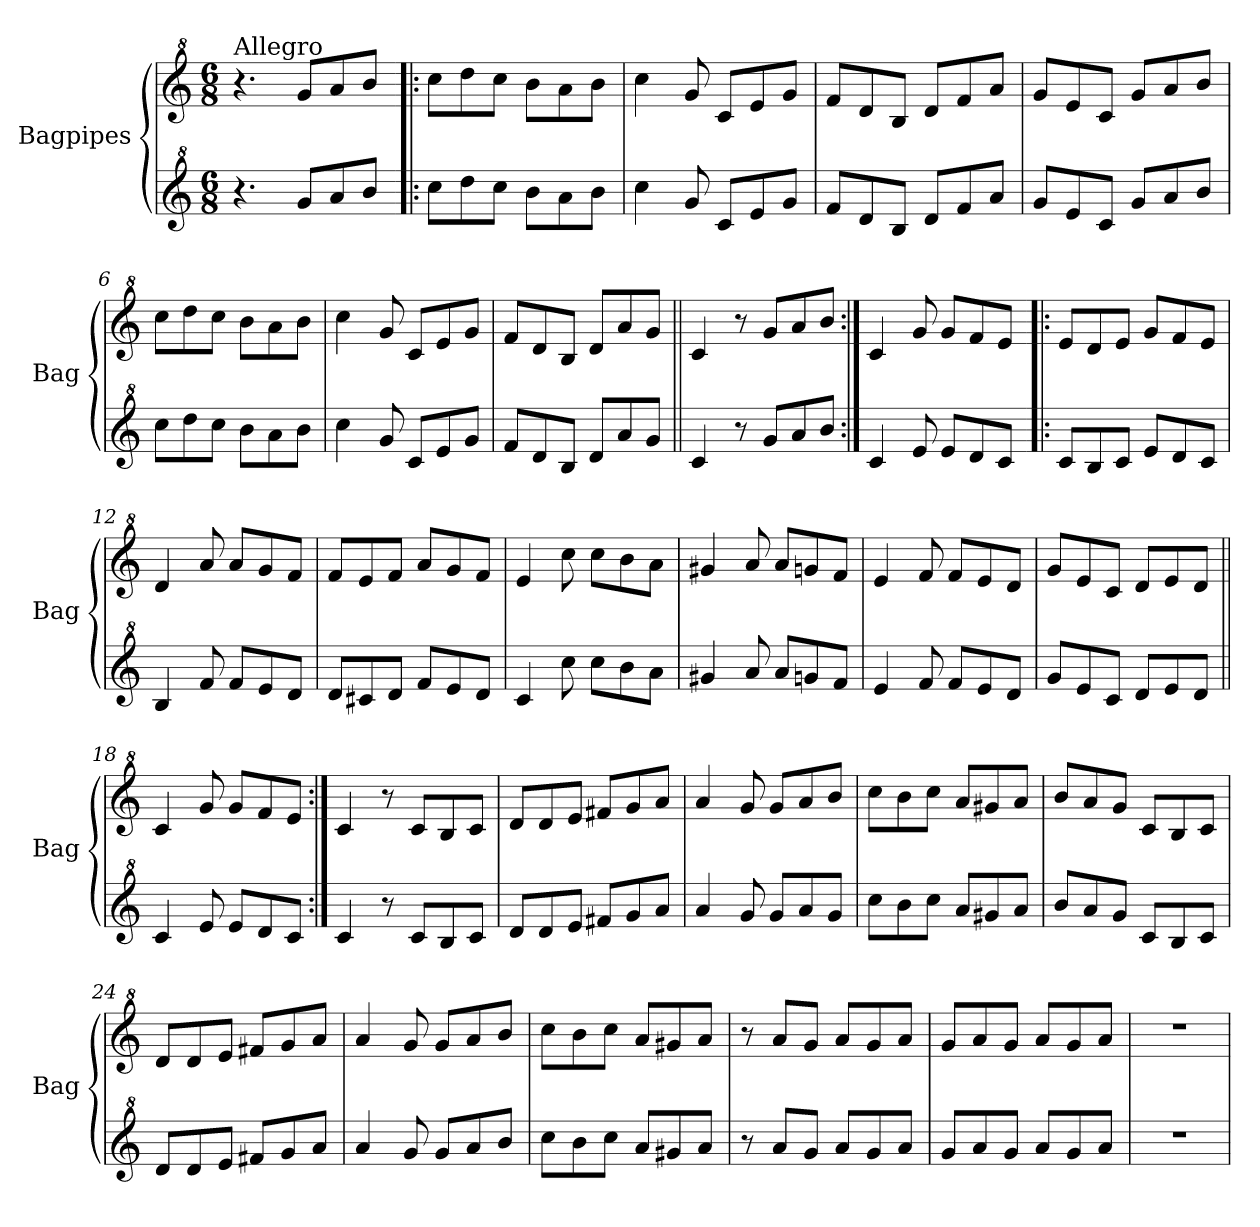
**kern	**kern
*part2	*part1
*staff2	*staff1
*I"Bagpipes	*I"Bagpipes
*I'Bag	*I'Bag
*clefG^2	*clefG^2
*k[]	*k[]
*C:	*C:
*M6/8	*M6/8
=1	=1
!	!LO:TX:a:t=Allegro
4.r	4.r
8gg/L	8gg/L
8aa/	8aa/
8bb/J	8bb/J
=2!|:	=2!|:
8ccc\L	8ccc\L
8ddd\	8ddd\
8ccc\J	8ccc\J
8bb\L	8bb\L
8aa\	8aa\
8bb\J	8bb\J
=3	=3
4ccc\	4ccc\
8gg/	8gg/
8cc/L	8cc/L
8ee/	8ee/
8gg/J	8gg/J
=4	=4
8ff/L	8ff/L
8dd/	8dd/
8b/J	8b/J
8dd/L	8dd/L
8ff/	8ff/
8aa/J	8aa/J
=5	=5
8gg/L	8gg/L
8ee/	8ee/
8cc/J	8cc/J
8gg/L	8gg/L
8aa/	8aa/
8bb/J	8bb/J
=6	=6
8ccc\L	8ccc\L
8ddd\	8ddd\
8ccc\J	8ccc\J
8bb\L	8bb\L
8aa\	8aa\
8bb\J	8bb\J
=7	=7
4ccc\	4ccc\
8gg/	8gg/
8cc/L	8cc/L
8ee/	8ee/
8gg/J	8gg/J
!!LO:LB:g=z
=8	=8
8ff/L	8ff/L
8dd/	8dd/
8b/J	8b/J
8dd/L	8dd/L
8aa/	8aa/
8gg/J	8gg/J
=9||	=9||
4cc/	4cc/
8r	8r
8gg/L	8gg/L
8aa/	8aa/
8bb/J	8bb/J
=10:|!	=10:|!
4cc/	4cc/
8ee/	8gg/
8ee/L	8gg/L
8dd/	8ff/
8cc/J	8ee/J
=11!|:	=11!|:
8cc/L	8ee/L
8b/	8dd/
8cc/J	8ee/J
8ee/L	8gg/L
8dd/	8ff/
8cc/J	8ee/J
=12	=12
4b/	4dd/
8ff/	8aa/
8ff/L	8aa/L
8ee/	8gg/
8dd/J	8ff/J
=13	=13
8dd/L	8ff/L
8cc#X/	8ee/
8dd/J	8ff/J
8ff/L	8aa/L
8ee/	8gg/
8dd/J	8ff/J
!!LO:LB:g=z
=14	=14
4cc/	4ee/
8ccc\	8ccc\
8ccc\L	8ccc\L
8bb\	8bb\
8aa\J	8aa\J
=15	=15
4gg#X/	4gg#X/
8aa/	8aa/
8aa/L	8aa/L
8ggn/	8ggn/
8ff/J	8ff/J
=16	=16
4ee/	4ee/
8ff/	8ff/
8ff/L	8ff/L
8ee/	8ee/
8dd/J	8dd/J
=17	=17
8gg/L	8gg/L
8ee/	8ee/
8cc/J	8cc/J
8dd/L	8dd/L
8ee/	8ee/
8dd/J	8dd/J
=18||	=18||
4cc/	4cc/
8ee/	8gg/
8ee/L	8gg/L
8dd/	8ff/
8cc/J	8ee/J
=19:|!	=19:|!
4cc/	4cc/
8r	8r
8cc/L	8cc/L
8b/	8b/
8cc/J	8cc/J
!!LO:LB:g=z
=20	=20
8dd/L	8dd/L
8dd/	8dd/
8ee/J	8ee/J
8ff#X/L	8ff#X/L
8gg/	8gg/
8aa/J	8aa/J
=21	=21
4aa/	4aa/
8gg/	8gg/
8gg/L	8gg/L
8aa/	8aa/
8gg/J	8bb/J
=22	=22
8ccc\L	8ccc\L
8bb\	8bb\
8ccc\J	8ccc\J
8aa/L	8aa/L
8gg#X/	8gg#X/
8aa/J	8aa/J
=23	=23
8bb/L	8bb/L
8aa/	8aa/
8gg/J	8gg/J
8cc/L	8cc/L
8b/	8b/
8cc/J	8cc/J
=24	=24
8dd/L	8dd/L
8dd/	8dd/
8ee/J	8ee/J
8ff#X/L	8ff#X/L
8gg/	8gg/
8aa/J	8aa/J
=25	=25
4aa/	4aa/
8gg/	8gg/
8gg/L	8gg/L
8aa/	8aa/
8bb/J	8bb/J
!!LO:LB:g=z
=26	=26
8ccc\L	8ccc\L
8bb\	8bb\
8ccc\J	8ccc\J
8aa/L	8aa/L
8gg#X/	8gg#X/
8aa/J	8aa/J
=27	=27
8r	8r
8aa/L	8aa/L
8gg/J	8gg/J
8aa/L	8aa/L
8gg/	8gg/
8aa/J	8aa/J
=28	=28
8gg/L	8gg/L
8aa/	8aa/
8gg/J	8gg/J
8aa/L	8aa/L
8gg/	8gg/
8aa/J	8aa/J
=29	=29
2.r	2.r
=	=
*-	*-
